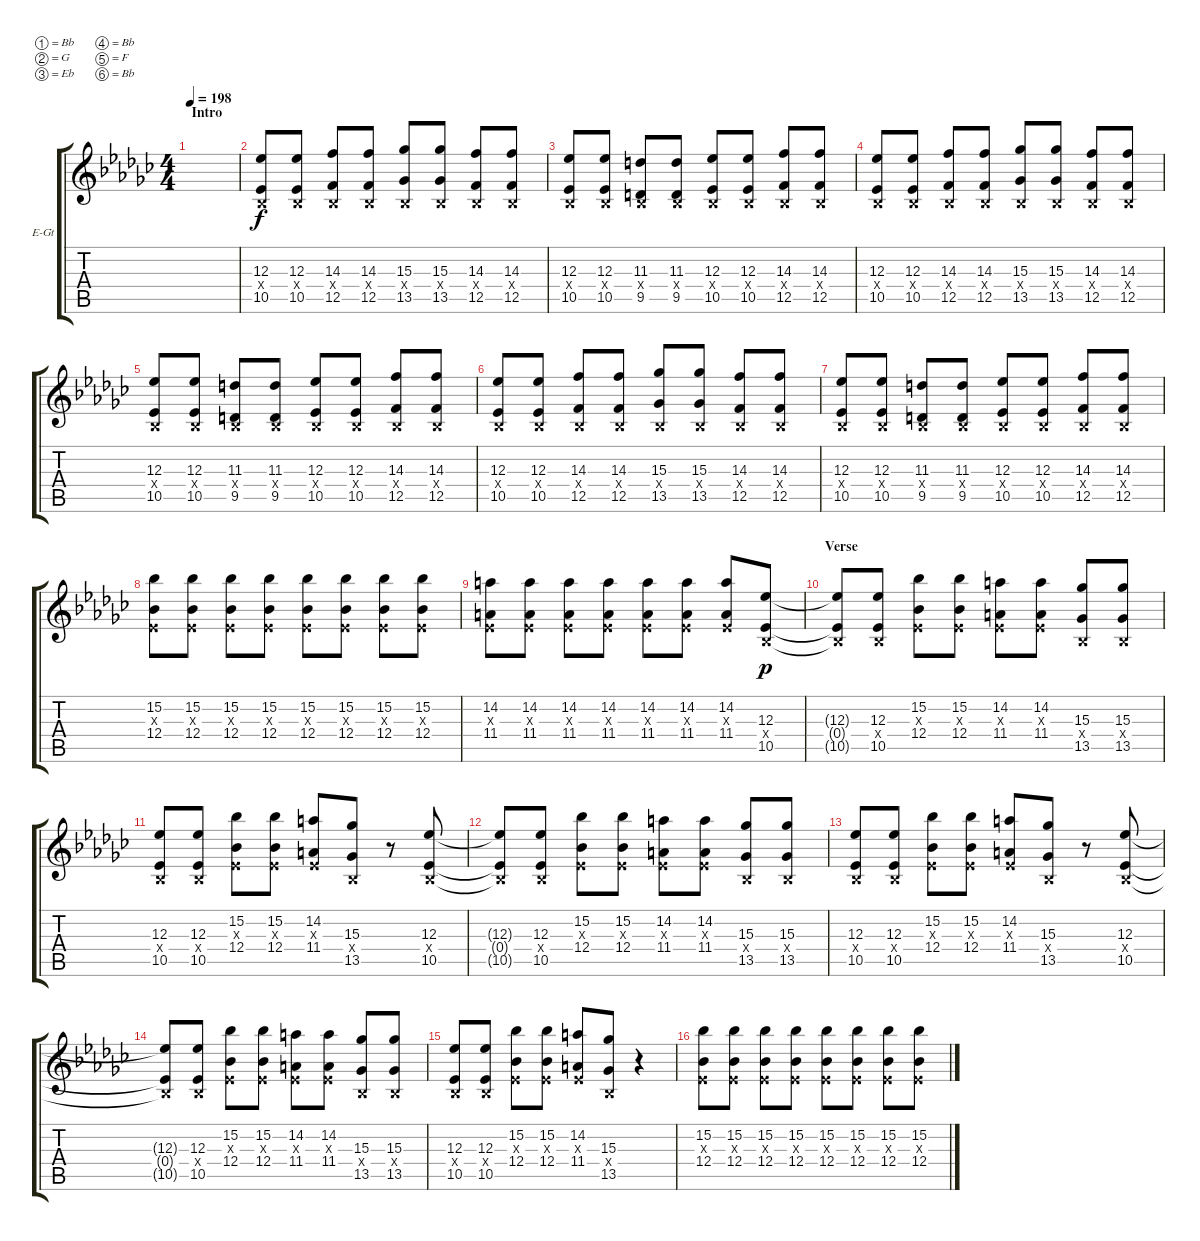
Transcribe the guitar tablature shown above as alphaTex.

\bracketExtendMode groupsimilarinstruments
\firstSystemTrackNameOrientation horizontal
\otherSystemsTrackNameOrientation horizontal
\track ("Electric Guitar 1" "E-Gt") {instrument distortionguitar}
\staff {score tabs}
\tuning (Bb3 G3 Eb3 Bb2 F2 Bb1)
\ts (4 4)
\section ("" "Intro")
\tempo 198
\clef g2
\ks ebminor
|
(10.5 12.3 0.4{x}).8 (10.5 12.3 0.4{x}).8 (12.5 14.3 0.4{x}).8 (12.5 14.3 0.4{x}).8 (13.5 15.3 0.4{x}).8 (13.5 15.3 0.4{x}).8 (12.5 14.3 0.4{x}).8 (12.5 14.3 0.4{x}).8 |
(10.5 12.3 0.4{x}).8 (10.5 12.3 0.4{x}).8 (9.5 11.3 0.4{x}).8 (9.5 11.3 0.4{x}).8 (10.5 12.3 0.4{x}).8 (10.5 12.3 0.4{x}).8 (12.5 14.3 0.4{x}).8 (12.5 14.3 0.4{x}).8 |
(10.5 12.3 0.4{x}).8 (10.5 12.3 0.4{x}).8 (12.5 14.3 0.4{x}).8 (12.5 14.3 0.4{x}).8 (13.5 15.3 0.4{x}).8 (13.5 15.3 0.4{x}).8 (12.5 14.3 0.4{x}).8 (12.5 14.3 0.4{x}).8 |
(10.5 12.3 0.4{x}).8 (10.5 12.3 0.4{x}).8 (9.5 11.3 0.4{x}).8 (9.5 11.3 0.4{x}).8 (10.5 12.3 0.4{x}).8 (10.5 12.3 0.4{x}).8 (12.5 14.3 0.4{x}).8 (12.5 14.3 0.4{x}).8 |
(10.5 12.3 0.4{x}).8 (10.5 12.3 0.4{x}).8 (12.5 14.3 0.4{x}).8 (12.5 14.3 0.4{x}).8 (13.5 15.3 0.4{x}).8 (13.5 15.3 0.4{x}).8 (12.5 14.3 0.4{x}).8 (12.5 14.3 0.4{x}).8 |
(10.5 12.3 0.4{x}).8 (10.5 12.3 0.4{x}).8 (9.5 11.3 0.4{x}).8 (9.5 11.3 0.4{x}).8 (10.5 12.3 0.4{x}).8 (10.5 12.3 0.4{x}).8 (12.5 14.3 0.4{x}).8 (12.5 14.3 0.4{x}).8 |
(12.4 15.2 0.3{x}).8 (12.4 15.2 0.3{x}).8 (12.4 15.2 0.3{x}).8 (12.4 15.2 0.3{x}).8 (12.4 15.2 0.3{x}).8 (12.4 15.2 0.3{x}).8 (12.4 15.2 0.3{x}).8 (12.4 15.2 0.3{x}).8 |
(11.4 14.2 0.3{x}).8 (11.4 14.2 0.3{x}).8 (11.4 14.2 0.3{x}).8 (11.4 14.2 0.3{x}).8 (11.4 14.2 0.3{x}).8 (11.4 14.2 0.3{x}).8 (11.4 14.2 0.3{x}).8 (10.5 12.3 0.4{x}).8{dy p} |
\section ("" "Verse")
(10.5{t} 12.3{t} 0.4{x t}).8 (10.5 12.3 0.4{x}).8 (12.4 15.2 0.3{x}).8 (12.4 15.2 0.3{x}).8 (11.4 14.2 0.3{x}).8 (11.4 14.2 0.3{x}).8 (13.5 15.3 0.4{x}).8 (13.5 15.3 0.4{x}).8 |
(10.5 12.3 0.4{x}).8 (10.5 12.3 0.4{x}).8 (12.4 15.2 0.3{x}).8 (12.4 15.2 0.3{x}).8 (11.4 14.2 0.3{x}).8 (13.5 15.3 0.4{x}).8 r.8 (10.5 12.3 0.4{x}).8 |
(10.5{t} 12.3{t} 0.4{x t}).8 (10.5 12.3 0.4{x}).8 (12.4 15.2 0.3{x}).8 (12.4 15.2 0.3{x}).8 (11.4 14.2 0.3{x}).8 (11.4 14.2 0.3{x}).8 (13.5 15.3 0.4{x}).8 (13.5 15.3 0.4{x}).8 |
(10.5 12.3 0.4{x}).8 (10.5 12.3 0.4{x}).8 (12.4 15.2 0.3{x}).8 (12.4 15.2 0.3{x}).8 (11.4 14.2 0.3{x}).8 (13.5 15.3 0.4{x}).8 r.8 (10.5 12.3 0.4{x}).8 |
(10.5{t} 12.3{t} 0.4{x t}).8 (10.5 12.3 0.4{x}).8 (12.4 15.2 0.3{x}).8 (12.4 15.2 0.3{x}).8 (11.4 14.2 0.3{x}).8 (11.4 14.2 0.3{x}).8 (13.5 15.3 0.4{x}).8 (13.5 15.3 0.4{x}).8 |
(10.5 12.3 0.4{x}).8 (10.5 12.3 0.4{x}).8 (12.4 15.2 0.3{x}).8 (12.4 15.2 0.3{x}).8 (11.4 14.2 0.3{x}).8 (13.5 15.3 0.4{x}).8 r.4 |
(12.4 15.2 0.3{x}).8 (12.4 15.2 0.3{x}).8 (12.4 15.2 0.3{x}).8 (12.4 15.2 0.3{x}).8 (12.4 15.2 0.3{x}).8 (12.4 15.2 0.3{x}).8 (12.4 15.2 0.3{x}).8 (12.4 15.2 0.3{x}).8
